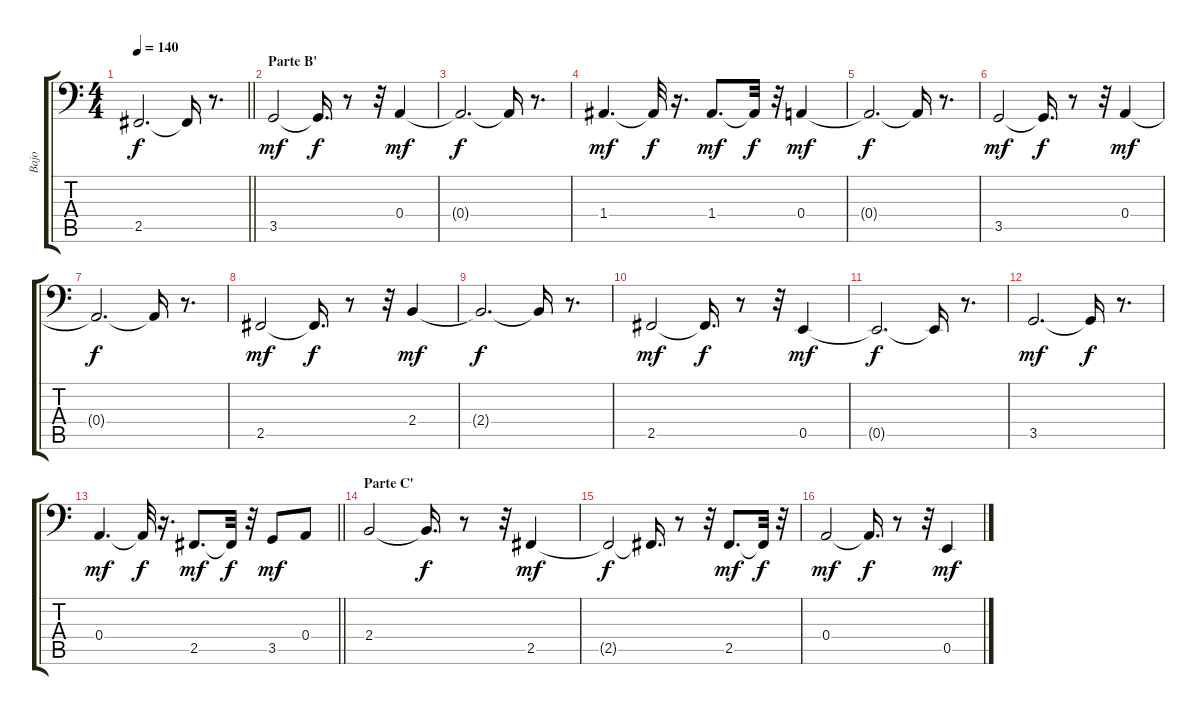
\track ("Bajo" "Bajo") {instrument electricbassfinger}
\staff {score tabs}
\tuning (C3 G2 D2 A1 E1 B0) {hide}
\ts (4 4)
\tempo 140
\clef f4
\barLineRight lightlight
\ks c
2.5{t}.2{d dy f} 2.5{t}.16 r.8{d} |
\section ("" "Parte B'")
3.5.2{dy mf} 3.5{t}.16{d dy f} r.8 r.32 0.4.4{dy mf} |
0.4{t}.2{d dy f} 0.4{t}.16 r.8{d} |
1.4.4{d dy mf} 1.4{t}.32{dy f} r.16{d} 1.4.8{d dy mf} 1.4{t}.32{dy f} r.32 0.4.4{dy mf} |
0.4{t}.2{d dy f} 0.4{t}.16 r.8{d} |
3.5.2{dy mf} 3.5{t}.16{d dy f} r.8 r.32 0.4.4{dy mf} |
0.4{t}.2{d dy f} 0.4{t}.16 r.8{d} |
2.5.2{dy mf} 2.5{t}.16{d dy f} r.8 r.32 2.4.4{dy mf} |
2.4{t}.2{d dy f} 2.4{t}.16 r.8{d} |
2.5.2{dy mf} 2.5{t}.16{d dy f} r.8 r.32 0.5.4{dy mf} |
0.5{t}.2{d dy f} 0.5{t}.16 r.8{d} |
3.5.2{d dy mf} 3.5{t}.16{dy f} r.8{d} |
\barLineRight lightlight
0.4.4{d dy mf} 0.4{t}.32{dy f} r.16{d} 2.5.8{d dy mf} 2.5{t}.32{dy f} r.32 3.5.8{dy mf} 0.4.8 |
\section ("" "Parte C'")
2.4.2 2.4{t}.16{d dy f} r.8 r.32 2.5.4{dy mf} |
2.5{t}.2{dy f} 2.5{t}.16{d} r.8 r.32 2.5.8{d dy mf} 2.5{t}.32{dy f} r.32 |
0.4.2{dy mf} 0.4{t}.16{d dy f} r.8 r.32 0.5.4{dy mf}
